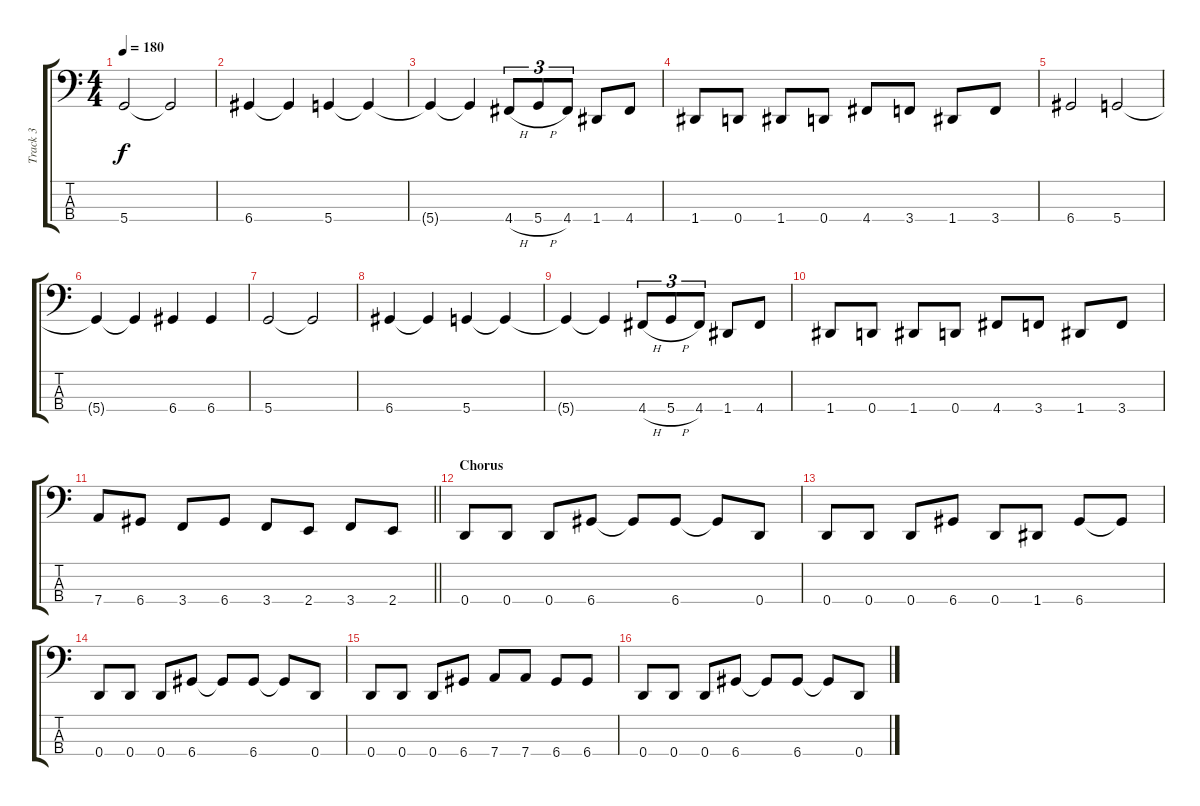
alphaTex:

\track ("Track 3" "Track 3") {instrument electricbassfinger}
\staff {score tabs}
\tuning (G2 D2 A1 D1) {hide}
\ts (4 4)
\tempo 180
\clef f4
\ks c
5.4.2{dy f} 5.4{t}.2 |
6.4.4 6.4{t}.4 5.4.4 5.4{t}.4 |
5.4{t}.4 5.4{t}.4 4.4{h}.8{tu (3 2)} 5.4{h}.8{tu (3 2)} 4.4.8{tu (3 2)} 1.4.8 4.4.8 |
1.4.8 0.4.8 1.4.8 0.4.8 4.4.8 3.4.8 1.4.8 3.4.8 |
6.4.2 5.4.2 |
5.4{t}.4 5.4{t}.4 6.4.4 6.4.4 |
5.4.2 5.4{t}.2 |
6.4.4 6.4{t}.4 5.4.4 5.4{t}.4 |
5.4{t}.4 5.4{t}.4 4.4{h}.8{tu (3 2)} 5.4{h}.8{tu (3 2)} 4.4.8{tu (3 2)} 1.4.8 4.4.8 |
1.4.8 0.4.8 1.4.8 0.4.8 4.4.8 3.4.8 1.4.8 3.4.8 |
\barLineRight lightlight
7.4.8 6.4.8 3.4.8 6.4.8 3.4.8 2.4.8 3.4.8 2.4.8 |
\section ("" "Chorus")
0.4.8 0.4.8 0.4.8 6.4.8 6.4{t}.8 6.4.8 6.4{t}.8 0.4.8 |
0.4.8 0.4.8 0.4.8 6.4.8 0.4.8 1.4.8 6.4.8 6.4{t}.8 |
0.4.8 0.4.8 0.4.8 6.4.8 6.4{t}.8 6.4.8 6.4{t}.8 0.4.8 |
0.4.8 0.4.8 0.4.8 6.4.8 7.4.8 7.4.8 6.4.8 6.4.8 |
0.4.8 0.4.8 0.4.8 6.4.8 6.4{t}.8 6.4.8 6.4{t}.8 0.4.8
